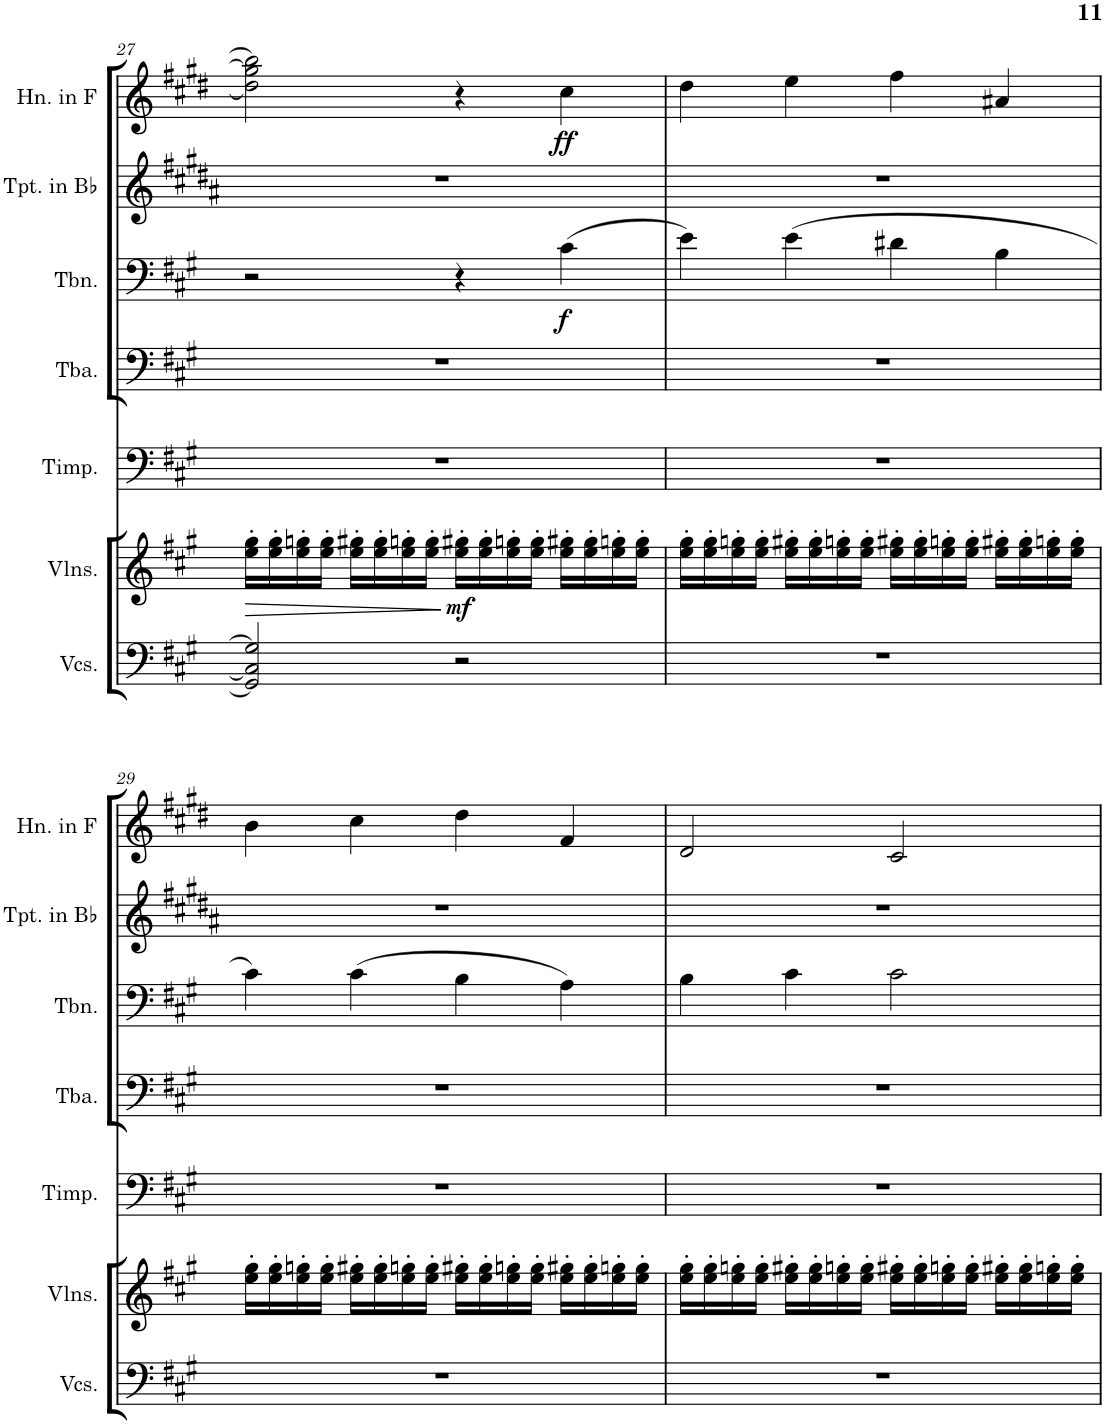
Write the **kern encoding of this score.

**kern	**kern	**dynam	**kern	**kern	**kern	**dynam	**kern	**kern	**dynam
*part7	*part6	*part6	*part5	*part4	*part3	*part3	*part2	*part1	*part1
*staff7	*staff6	*staff6	*staff5	*staff4	*staff3	*staff3	*staff2	*staff1	*staff1
*I"Violoncellos	*I"Violins	*	*I"Timpani	*I"Tuba	*I"Trombone	*	*I"Trumpet in Bb	*I"Horn in F	*
*I'Vcs.	*I'Vlns.	*	*I'Timp.	*I'Tba.	*I'Tbn.	*	*I'Tpt. in Bb	*I'Hn. in F	*
!!LO:PB:g=z
*clefF4	*clefG2	*	*clefF4	*clefF4	*clefF4	*	*clefG2	*clefG2	*
*	*	*	*	*	*	*	*Trd1c2	*Trd4c7	*
*k[f#c#g#]	*k[f#c#g#]	*	*k[f#c#g#]	*k[f#c#g#]	*k[f#c#g#]	*	*k[f#c#g#d#a#]	*k[f#c#g#d#]	*
*M4/4	*M4/4	*	*M4/4	*M4/4	*M4/4	*	*M4/4	*M4/4	*
=27	=27	=27	=27	=27	=27	=27	=27	=27	=27
!	!	!LO:HP:b	!	!	!	!	!	!	!
2GG#/] 2C#/] 2G#/]	16ee\' 16gg#\'LL	>	1r	1r	2r	.	1r	2dd#\] 2gg#\] 2bb\]	.
.	16ee\' 16gg#\'	.	.	.	.	.	.	.	.
.	16ee\' 16ggn\'	.	.	.	.	.	.	.	.
.	16ee\' 16gg\'JJ	.	.	.	.	.	.	.	.
.	16ee\' 16gg#X\'LL	.	.	.	.	.	.	.	.
.	16ee\' 16gg#\'	.	.	.	.	.	.	.	.
.	16ee\' 16ggn\'	.	.	.	.	.	.	.	.
.	16ee\' 16gg\'JJ	.	.	.	.	.	.	.	.
!	!	!LO:DY:n=1:b	!	!	!	!	!	!	!
2r	16ee\' 16gg#X\'LL	] mf	.	.	4r	.	.	4r	.
.	16ee\' 16gg#\'	.	.	.	.	.	.	.	.
.	16ee\' 16ggn\'	.	.	.	.	.	.	.	.
.	16ee\' 16gg\'JJ	.	.	.	.	.	.	.	.
!	!	!	!	!	!	!LO:DY:b	!	!	!LO:DY:b
.	16ee\' 16gg#X\'LL	.	.	.	(4c#\	f	.	4cc#\	ff
.	16ee\' 16gg#\'	.	.	.	.	.	.	.	.
.	16ee\' 16ggn\'	.	.	.	.	.	.	.	.
.	16ee\' 16gg\'JJ	.	.	.	.	.	.	.	.
=28	=28	=28	=28	=28	=28	=28	=28	=28	=28
1r	16ee\' 16gg#\'LL	.	1r	1r	4e\)	.	1r	4dd#\	.
.	16ee\' 16gg#\'	.	.	.	.	.	.	.	.
.	16ee\' 16ggn\'	.	.	.	.	.	.	.	.
.	16ee\' 16gg\'JJ	.	.	.	.	.	.	.	.
.	16ee\' 16gg#X\'LL	.	.	.	(4e\	.	.	4ee\	.
.	16ee\' 16gg#\'	.	.	.	.	.	.	.	.
.	16ee\' 16ggn\'	.	.	.	.	.	.	.	.
.	16ee\' 16gg\'JJ	.	.	.	.	.	.	.	.
.	16ee\' 16gg#X\'LL	.	.	.	4d#X\	.	.	4ff#\	.
.	16ee\' 16gg#\'	.	.	.	.	.	.	.	.
.	16ee\' 16ggn\'	.	.	.	.	.	.	.	.
.	16ee\' 16gg\'JJ	.	.	.	.	.	.	.	.
.	16ee\' 16gg#X\'LL	.	.	.	4B\	.	.	4a#X/	.
.	16ee\' 16gg#\'	.	.	.	.	.	.	.	.
.	16ee\' 16ggn\'	.	.	.	.	.	.	.	.
.	16ee\' 16gg\'JJ	.	.	.	.	.	.	.	.
!!LO:LB:g=z
=29	=29	=29	=29	=29	=29	=29	=29	=29	=29
1r	16ee\' 16gg#\'LL	.	1r	1r	4c#\)	.	1r	4b\	.
.	16ee\' 16gg#\'	.	.	.	.	.	.	.	.
.	16ee\' 16ggn\'	.	.	.	.	.	.	.	.
.	16ee\' 16gg\'JJ	.	.	.	.	.	.	.	.
.	16ee\' 16gg#X\'LL	.	.	.	(4c#\	.	.	4cc#\	.
.	16ee\' 16gg#\'	.	.	.	.	.	.	.	.
.	16ee\' 16ggn\'	.	.	.	.	.	.	.	.
.	16ee\' 16gg\'JJ	.	.	.	.	.	.	.	.
.	16ee\' 16gg#X\'LL	.	.	.	4B\	.	.	4dd#\	.
.	16ee\' 16gg#\'	.	.	.	.	.	.	.	.
.	16ee\' 16ggn\'	.	.	.	.	.	.	.	.
.	16ee\' 16gg\'JJ	.	.	.	.	.	.	.	.
.	16ee\' 16gg#X\'LL	.	.	.	4A\)	.	.	4f#/	.
.	16ee\' 16gg#\'	.	.	.	.	.	.	.	.
.	16ee\' 16ggn\'	.	.	.	.	.	.	.	.
.	16ee\' 16gg\'JJ	.	.	.	.	.	.	.	.
=30	=30	=30	=30	=30	=30	=30	=30	=30	=30
1r	16ee\' 16gg#\'LL	.	1r	1r	4B\	.	1r	2d#/	.
.	16ee\' 16gg#\'	.	.	.	.	.	.	.	.
.	16ee\' 16ggn\'	.	.	.	.	.	.	.	.
.	16ee\' 16gg\'JJ	.	.	.	.	.	.	.	.
.	16ee\' 16gg#X\'LL	.	.	.	4c#\	.	.	.	.
.	16ee\' 16gg#\'	.	.	.	.	.	.	.	.
.	16ee\' 16ggn\'	.	.	.	.	.	.	.	.
.	16ee\' 16gg\'JJ	.	.	.	.	.	.	.	.
.	16ee\' 16gg#X\'LL	.	.	.	2c#\	.	.	2c#/	.
.	16ee\' 16gg#\'	.	.	.	.	.	.	.	.
.	16ee\' 16ggn\'	.	.	.	.	.	.	.	.
.	16ee\' 16gg\'JJ	.	.	.	.	.	.	.	.
.	16ee\' 16gg#X\'LL	.	.	.	.	.	.	.	.
.	16ee\' 16gg#\'	.	.	.	.	.	.	.	.
.	16ee\' 16ggn\'	.	.	.	.	.	.	.	.
.	16ee\' 16gg\'JJ	.	.	.	.	.	.	.	.
=	=	=	=	=	=	=	=	=	=
*-	*-	*-	*-	*-	*-	*-	*-	*-	*-
